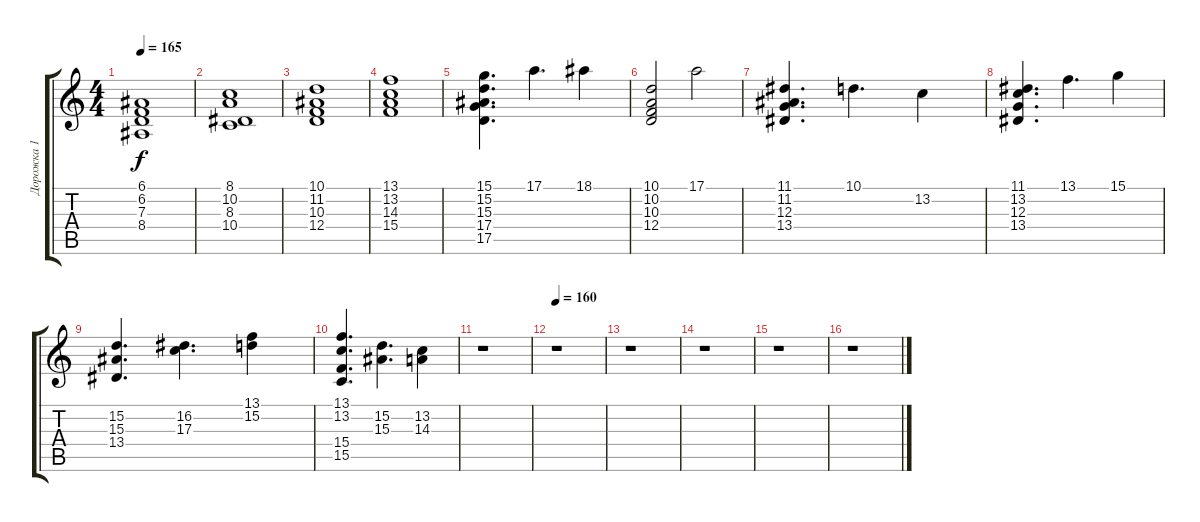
\track ("Дорожка 1" "Дорожка 1") {instrument stringensemble1}
\staff {score tabs}
\tuning (E4 B3 G3 D3 A2 E2) {hide}
\ts (4 4)
\tempo 165
\clef g2
\ks c
(6.1 6.2 7.3 8.4).1{dy f} |
(8.1 10.2 8.3 10.4).1 |
(10.1 11.2 10.3 12.4).1 |
(13.1 13.2 14.3 15.4).1 |
(15.1 15.2 15.3 17.4 17.5).4{d} 17.1.4{d} 18.1.4 |
(10.1 10.2 10.3 12.4).2 17.1.2 |
(11.1 11.2 12.3 13.4).4{d} 10.1.4{d} 13.2.4 |
(11.1 13.2 12.3 13.4).4{d} 13.1.4{d} 15.1.4 |
(15.2 15.3 13.4).4{d} (16.2 17.3).4{d} (13.1 15.2).4 |
(13.1 13.2 15.4 15.5).4{d} (15.2 15.3).4{d} (13.2 14.3).4 |
r.1 |
\tempo 160
r.1 |
r.1 |
r.1 |
r.1 |
r.1
